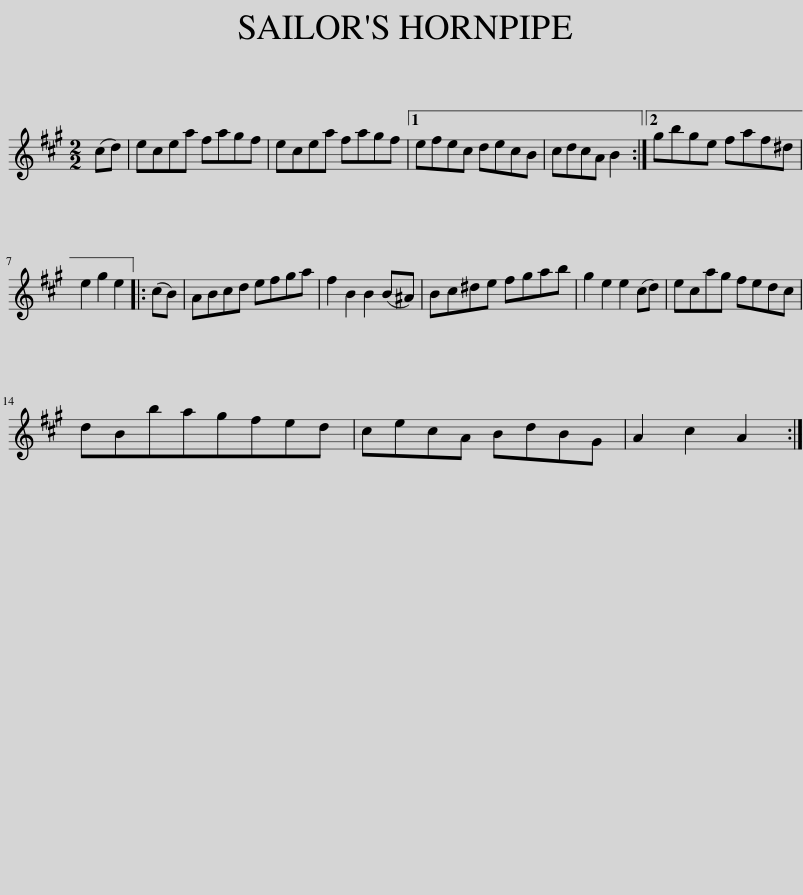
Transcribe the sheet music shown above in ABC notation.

X:1
L:1/8
M:2/2
I:linebreak $
K:A
V:1 treble
V:1
 (cd) | ecea fagf | ecea fagf |1 efec decB | cdcA B2 :|2 %5
 gbge faf^d |$ e2 g2 e2 |: (cB) | ABcd efga | f2 B2 B2 (B^A) | %10
 Bc^de fgab | g2 e2 e2 (cd) | ecag fedc |$ dBbagfed | cecA BdBG | %15
 A2 c2 A2 :| %16
